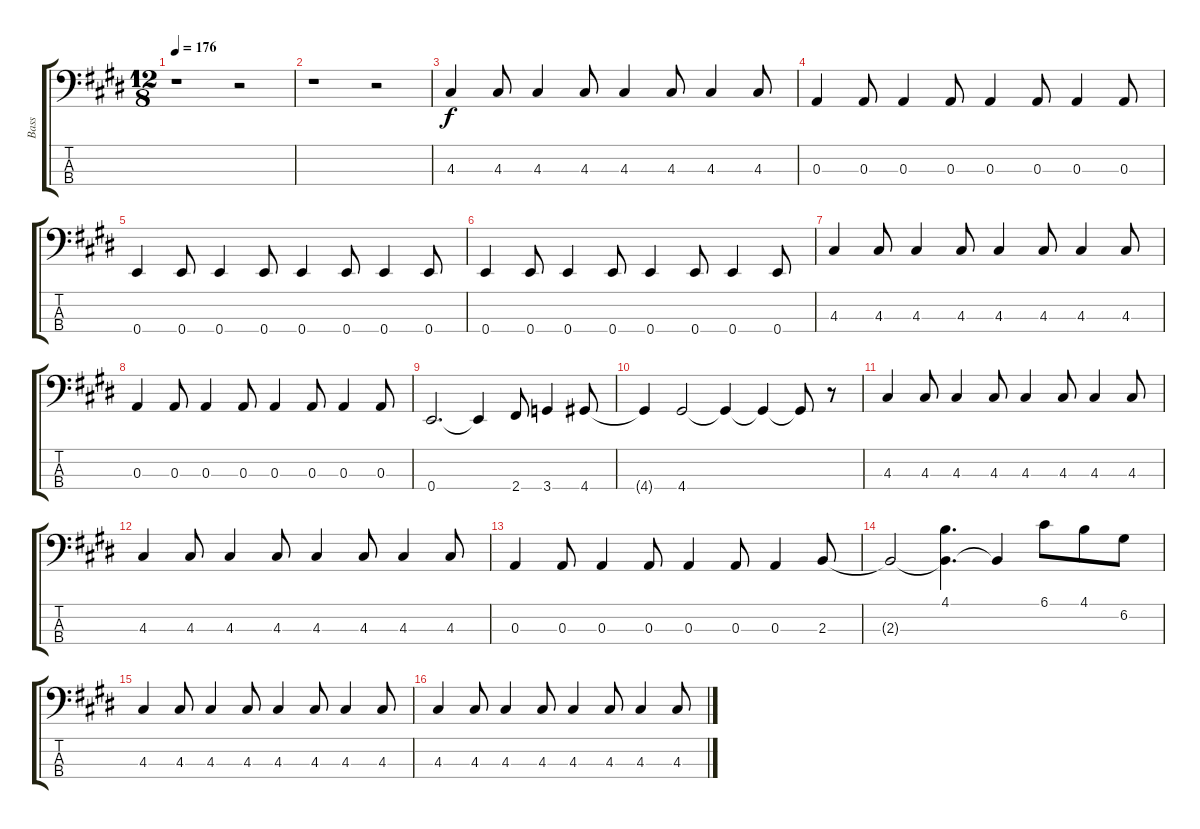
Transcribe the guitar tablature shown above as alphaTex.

\track ("Bass" "Bass") {instrument electricbassfinger}
\staff {score tabs}
\tuning (G2 D2 A1 E1) {hide}
\ts (12 8)
\tempo 176
\clef f4
\ks e
r.1{dy f instrument electricbassfinger} r.2 |
r.1 r.2 |
4.3.4 4.3.8 4.3.4 4.3.8 4.3.4 4.3.8 4.3.4 4.3.8 |
0.3.4 0.3.8 0.3.4 0.3.8 0.3.4 0.3.8 0.3.4 0.3.8 |
0.4.4 0.4.8 0.4.4 0.4.8 0.4.4 0.4.8 0.4.4 0.4.8 |
0.4.4 0.4.8 0.4.4 0.4.8 0.4.4 0.4.8 0.4.4 0.4.8 |
4.3.4 4.3.8 4.3.4 4.3.8 4.3.4 4.3.8 4.3.4 4.3.8 |
0.3.4 0.3.8 0.3.4 0.3.8 0.3.4 0.3.8 0.3.4 0.3.8 |
0.4.2{d} 0.4{t}.4 2.4.8 3.4.4 4.4.8 |
4.4{t}.4 4.4.2 4.4{t}.4 4.4{t}.4 4.4{t}.8 r.8 |
4.3.4 4.3.8 4.3.4 4.3.8 4.3.4 4.3.8 4.3.4 4.3.8 |
4.3.4 4.3.8 4.3.4 4.3.8 4.3.4 4.3.8 4.3.4 4.3.8 |
0.3.4 0.3.8 0.3.4 0.3.8 0.3.4 0.3.8 0.3.4 2.3.8 |
2.3{t}.2 (4.1 2.3{t}).4{d} 2.3{t}.4 6.1.8 4.1.8 6.2.8 |
4.3.4 4.3.8 4.3.4 4.3.8 4.3.4 4.3.8 4.3.4 4.3.8 |
4.3.4 4.3.8 4.3.4 4.3.8 4.3.4 4.3.8 4.3.4 4.3.8
